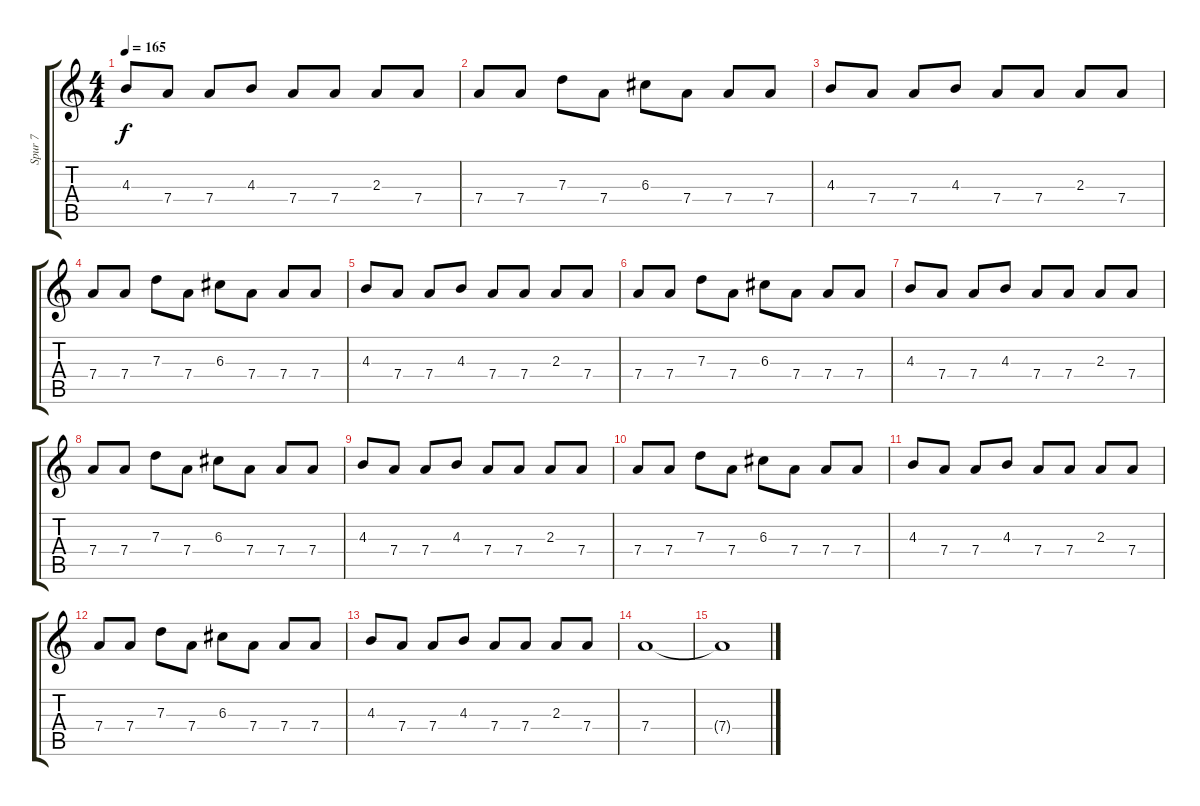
\track ("Spur 7" "Spur 7") {instrument distortionguitar}
\staff {score tabs}
\tuning (E4 B3 G3 D3 A2 D2) {hide}
\ts (4 4)
\tempo 165
\clef g2
\ks c
4.3.8{dy f} 7.4.8 7.4.8 4.3.8 7.4.8 7.4.8 2.3.8 7.4.8 |
7.4.8 7.4.8 7.3.8 7.4.8 6.3.8 7.4.8 7.4.8 7.4.8 |
4.3.8 7.4.8 7.4.8 4.3.8 7.4.8 7.4.8 2.3.8 7.4.8 |
7.4.8 7.4.8 7.3.8 7.4.8 6.3.8 7.4.8 7.4.8 7.4.8 |
4.3.8 7.4.8 7.4.8 4.3.8 7.4.8 7.4.8 2.3.8 7.4.8 |
7.4.8 7.4.8 7.3.8 7.4.8 6.3.8 7.4.8 7.4.8 7.4.8 |
4.3.8 7.4.8 7.4.8 4.3.8 7.4.8 7.4.8 2.3.8 7.4.8 |
7.4.8 7.4.8 7.3.8 7.4.8 6.3.8 7.4.8 7.4.8 7.4.8 |
4.3.8 7.4.8 7.4.8 4.3.8 7.4.8 7.4.8 2.3.8 7.4.8 |
7.4.8 7.4.8 7.3.8 7.4.8 6.3.8 7.4.8 7.4.8 7.4.8 |
4.3.8 7.4.8 7.4.8 4.3.8 7.4.8 7.4.8 2.3.8 7.4.8 |
7.4.8 7.4.8 7.3.8 7.4.8 6.3.8 7.4.8 7.4.8 7.4.8 |
4.3.8 7.4.8 7.4.8 4.3.8 7.4.8 7.4.8 2.3.8 7.4.8 |
7.4.1 |
7.4{t}.1
